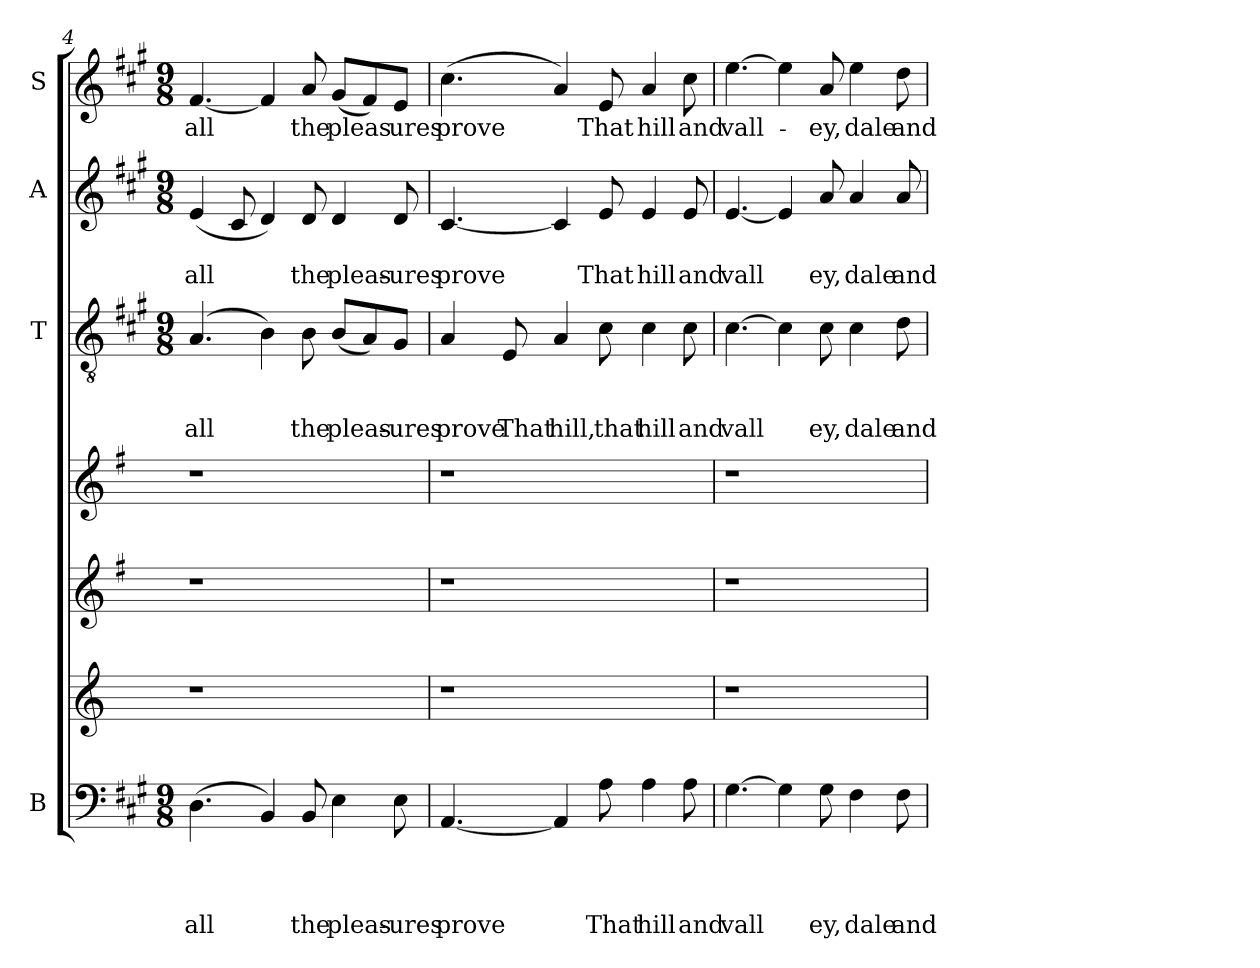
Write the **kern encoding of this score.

**kern	**text	**text	**text	**text	**kern	**kern	**kern	**kern	**text	**text	**text	**kern	**text	**text	**kern	**text
*part7	*part7	*part7	*part7	*part7	*part6	*part5	*part4	*part3	*part3	*part3	*part3	*part2	*part2	*part2	*part1	*part1
*staff7	*staff7	*staff7	*staff7	*staff7	*staff6	*staff5	*staff4	*staff3	*staff3	*staff3	*staff3	*staff2	*staff2	*staff2	*staff1	*staff1
*I"B	*	*	*	*	*	*	*	*I"T	*	*	*	*I"A	*	*	*I"S	*
*clefF4	*	*	*	*	*clefG2	*clefG2	*clefG2	*clefGv2	*	*	*	*clefG2	*	*	*clefG2	*
*ITrd-2c-3	*	*	*	*	*	*ITrd-3c-5	*ITrd-3c-5	*ITrd-2c-3	*	*	*	*ITrd-2c-3	*	*	*ITrd-2c-3	*
*k[]	*	*	*	*	*k[]	*k[]	*k[]	*k[]	*	*	*	*k[]	*	*	*k[]	*
*C:	*	*	*	*	*C:	*C:	*C:	*C:	*	*	*	*C:	*	*	*C:	*
*M9/8	*	*	*	*	*	*	*	*M9/8	*	*	*	*M9/8	*	*	*M9/8	*
=4	=4	=4	=4	=4	=4	=4	=4	=4	=4	=4	=4	=4	=4	=4	=4	=4
!	!	!	!	!LO:LY:b	!	!	!	!	!	!	!LO:LY:b	!	!	!LO:LY:b	!	!LO:LY:b
(>4.F\	.	.	.	all	1r	1r	1r	(4.c/	.	.	all	(<4g/	.	all	[<4.a/	all
.	.	.	.	.	.	.	.	.	.	.	.	8e/	.	.	.	.
4D/)	.	.	.	.	.	.	.	4d\)	.	.	.	4f/)	.	.	4a/]	.
!	!	!	!	!LO:LY:b	!	!	!	!	!	!	!LO:LY:b	!	!	!LO:LY:b	!	!LO:LY:b
8D/	.	.	.	the	.	.	.	8d\	.	.	the	8f/	.	the	8cc/	the
!	!	!	!	!LO:LY:b	!	!	!	!	!	!	!LO:LY:b	!	!	!LO:LY:b	!	!LO:LY:b
4G\	.	.	.	pleas-	.	.	.	(<8d/L	.	.	pleas-	4f/	.	pleas-	(<8b/L	pleas
.	.	.	.	.	.	.	.	8c/)	.	.	.	.	.	.	8a/)	.
!	!	!	!	!LO:LY:b	!	!	!	!	!	!	!LO:LY:b	!	!	!LO:LY:b	!	!LO:LY:b
8G\	.	.	.	-ures	8ryy	8ryy	8ryy	8B/J	.	.	-ures	8f/	.	-ures	8g/J	ures
!!LO:LB:g=z
=5	=5	=5	=5	=5	=5	=5	=5	=5	=5	=5	=5	=5	=5	=5	=5	=5
!	!	!	!	!LO:LY:b	!	!	!	!	!	!	!LO:LY:b	!	!	!LO:LY:b	!	!LO:LY:b
[<4.C/	.	.	.	prove	1r	1r	1r	4c/	.	.	prove	[<4.e/	.	prove	(>4.ee\	prove
!	!	!	!	!	!	!	!	!	!	!	!LO:LY:b	!	!	!	!	!
.	.	.	.	.	.	.	.	8G/	.	.	That	.	.	.	.	.
!	!	!	!	!	!	!	!	!	!	!	!LO:LY:b	!	!	!	!	!
4C/]	.	.	.	.	.	.	.	4c/	.	.	hill,	4e/]	.	.	4cc/)	.
!	!	!	!	!LO:LY:b	!	!	!	!	!	!	!LO:LY:b	!	!	!LO:LY:b	!	!LO:LY:b
8c\	.	.	.	That	.	.	.	8e\	.	.	that	8g/	.	That	8g/	That
!	!	!	!	!LO:LY:b	!	!	!	!	!	!	!LO:LY:b	!	!	!LO:LY:b	!	!LO:LY:b
4c\	.	.	.	hill	.	.	.	4e\	.	.	hill	4g/	.	hill	4cc/	hill
!	!	!	!	!LO:LY:b	!	!	!	!	!	!	!LO:LY:b	!	!	!LO:LY:b	!	!LO:LY:b
8c\	.	.	.	and	8ryy	8ryy	8ryy	8e\	.	.	and	8g/	.	and	8ee\	and
=6	=6	=6	=6	=6	=6	=6	=6	=6	=6	=6	=6	=6	=6	=6	=6	=6
!	!	!	!	!LO:LY:b	!	!	!	!	!	!	!LO:LY:b	!	!	!LO:LY:b	!	!LO:LY:b
[>4.B\	.	.	.	vall	1r	1r	1r	[>4.e\	.	.	vall	[<4.g/	.	vall	[>4.gg\	vall-
4B\]	.	.	.	.	.	.	.	4e\]	.	.	.	4g/]	.	.	4gg\]	.
!	!	!	!	!LO:LY:b	!	!	!	!	!	!	!LO:LY:b	!	!	!LO:LY:b	!	!LO:LY:b
8B\	.	.	.	ey,	.	.	.	8e\	.	.	ey,	8cc/	.	ey,	8cc/	-ey,
!	!	!	!	!LO:LY:b	!	!	!	!	!	!	!LO:LY:b	!	!	!LO:LY:b	!	!LO:LY:b
4A\	.	.	.	dale	.	.	.	4e\	.	.	dale	4cc/	.	dale	4gg\	dale
!	!	!	!	!LO:LY:b	!	!	!	!	!	!	!LO:LY:b	!	!	!LO:LY:b	!	!LO:LY:b
8A\	.	.	.	and	8ryy	8ryy	8ryy	8f\	.	.	and	8cc/	.	and	8ff\	and
=	=	=	=	=	=	=	=	=	=	=	=	=	=	=	=	=
*-	*-	*-	*-	*-	*-	*-	*-	*-	*-	*-	*-	*-	*-	*-	*-	*-
